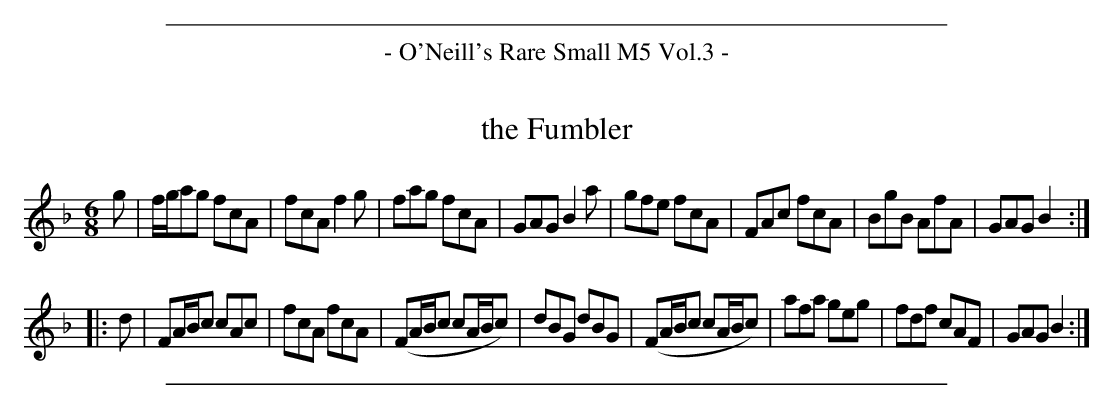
X:1
T: the Fumbler
M: 6/8
L: 1/8
K: F	% and Gdorian
g |\
f/g/ag fcA | fcA f2g | fag fcA | GAG B2a |\
gfe fcA | FAc fcA | BgB AfA | GAG B2 ::
d |\
FA/B/c cAc | fcA fcA | (FA/B/c cA/B/c) | dBG dBG |\
(FA/B/c cA/B/c) | afa geg | fdf cAF | GAG B2 :|
